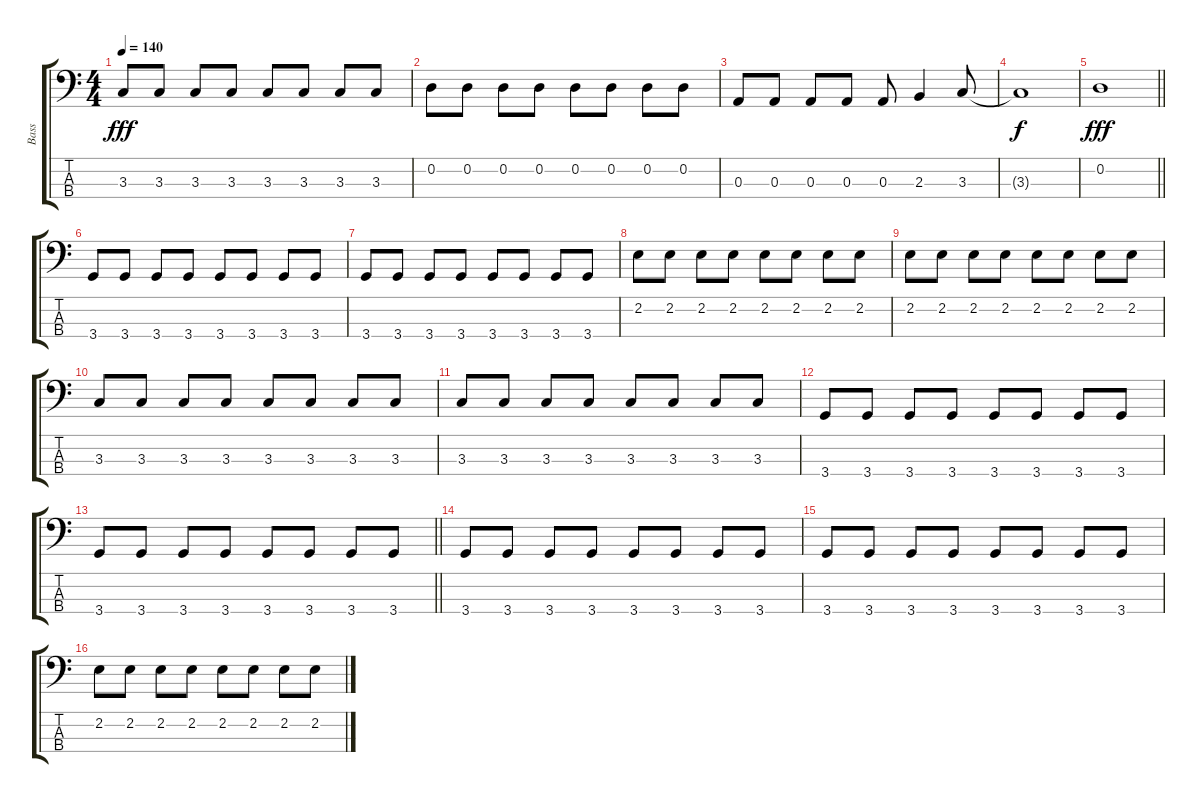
\track ("Bass" "Bass") {instrument electricbassfinger}
\staff {score tabs}
\tuning (G2 D2 A1 E1) {hide}
\ts (4 4)
\tempo 140
\clef f4
\ks c
3.3.8{dy fff} 3.3.8 3.3.8 3.3.8 3.3.8 3.3.8 3.3.8 3.3.8 |
0.2.8 0.2.8 0.2.8 0.2.8 0.2.8 0.2.8 0.2.8 0.2.8 |
0.3.8 0.3.8 0.3.8 0.3.8 0.3.8 2.3.4 3.3.8 |
3.3{t}.1{dy f} |
\barLineRight lightlight
0.2.1{dy fff} |
3.4.8 3.4.8 3.4.8 3.4.8 3.4.8 3.4.8 3.4.8 3.4.8 |
3.4.8 3.4.8 3.4.8 3.4.8 3.4.8 3.4.8 3.4.8 3.4.8 |
2.2.8 2.2.8 2.2.8 2.2.8 2.2.8 2.2.8 2.2.8 2.2.8 |
2.2.8 2.2.8 2.2.8 2.2.8 2.2.8 2.2.8 2.2.8 2.2.8 |
3.3.8 3.3.8 3.3.8 3.3.8 3.3.8 3.3.8 3.3.8 3.3.8 |
3.3.8 3.3.8 3.3.8 3.3.8 3.3.8 3.3.8 3.3.8 3.3.8 |
3.4.8 3.4.8 3.4.8 3.4.8 3.4.8 3.4.8 3.4.8 3.4.8 |
\barLineRight lightlight
3.4.8 3.4.8 3.4.8 3.4.8 3.4.8 3.4.8 3.4.8 3.4.8 |
3.4.8 3.4.8 3.4.8 3.4.8 3.4.8 3.4.8 3.4.8 3.4.8 |
3.4.8 3.4.8 3.4.8 3.4.8 3.4.8 3.4.8 3.4.8 3.4.8 |
2.2.8 2.2.8 2.2.8 2.2.8 2.2.8 2.2.8 2.2.8 2.2.8
